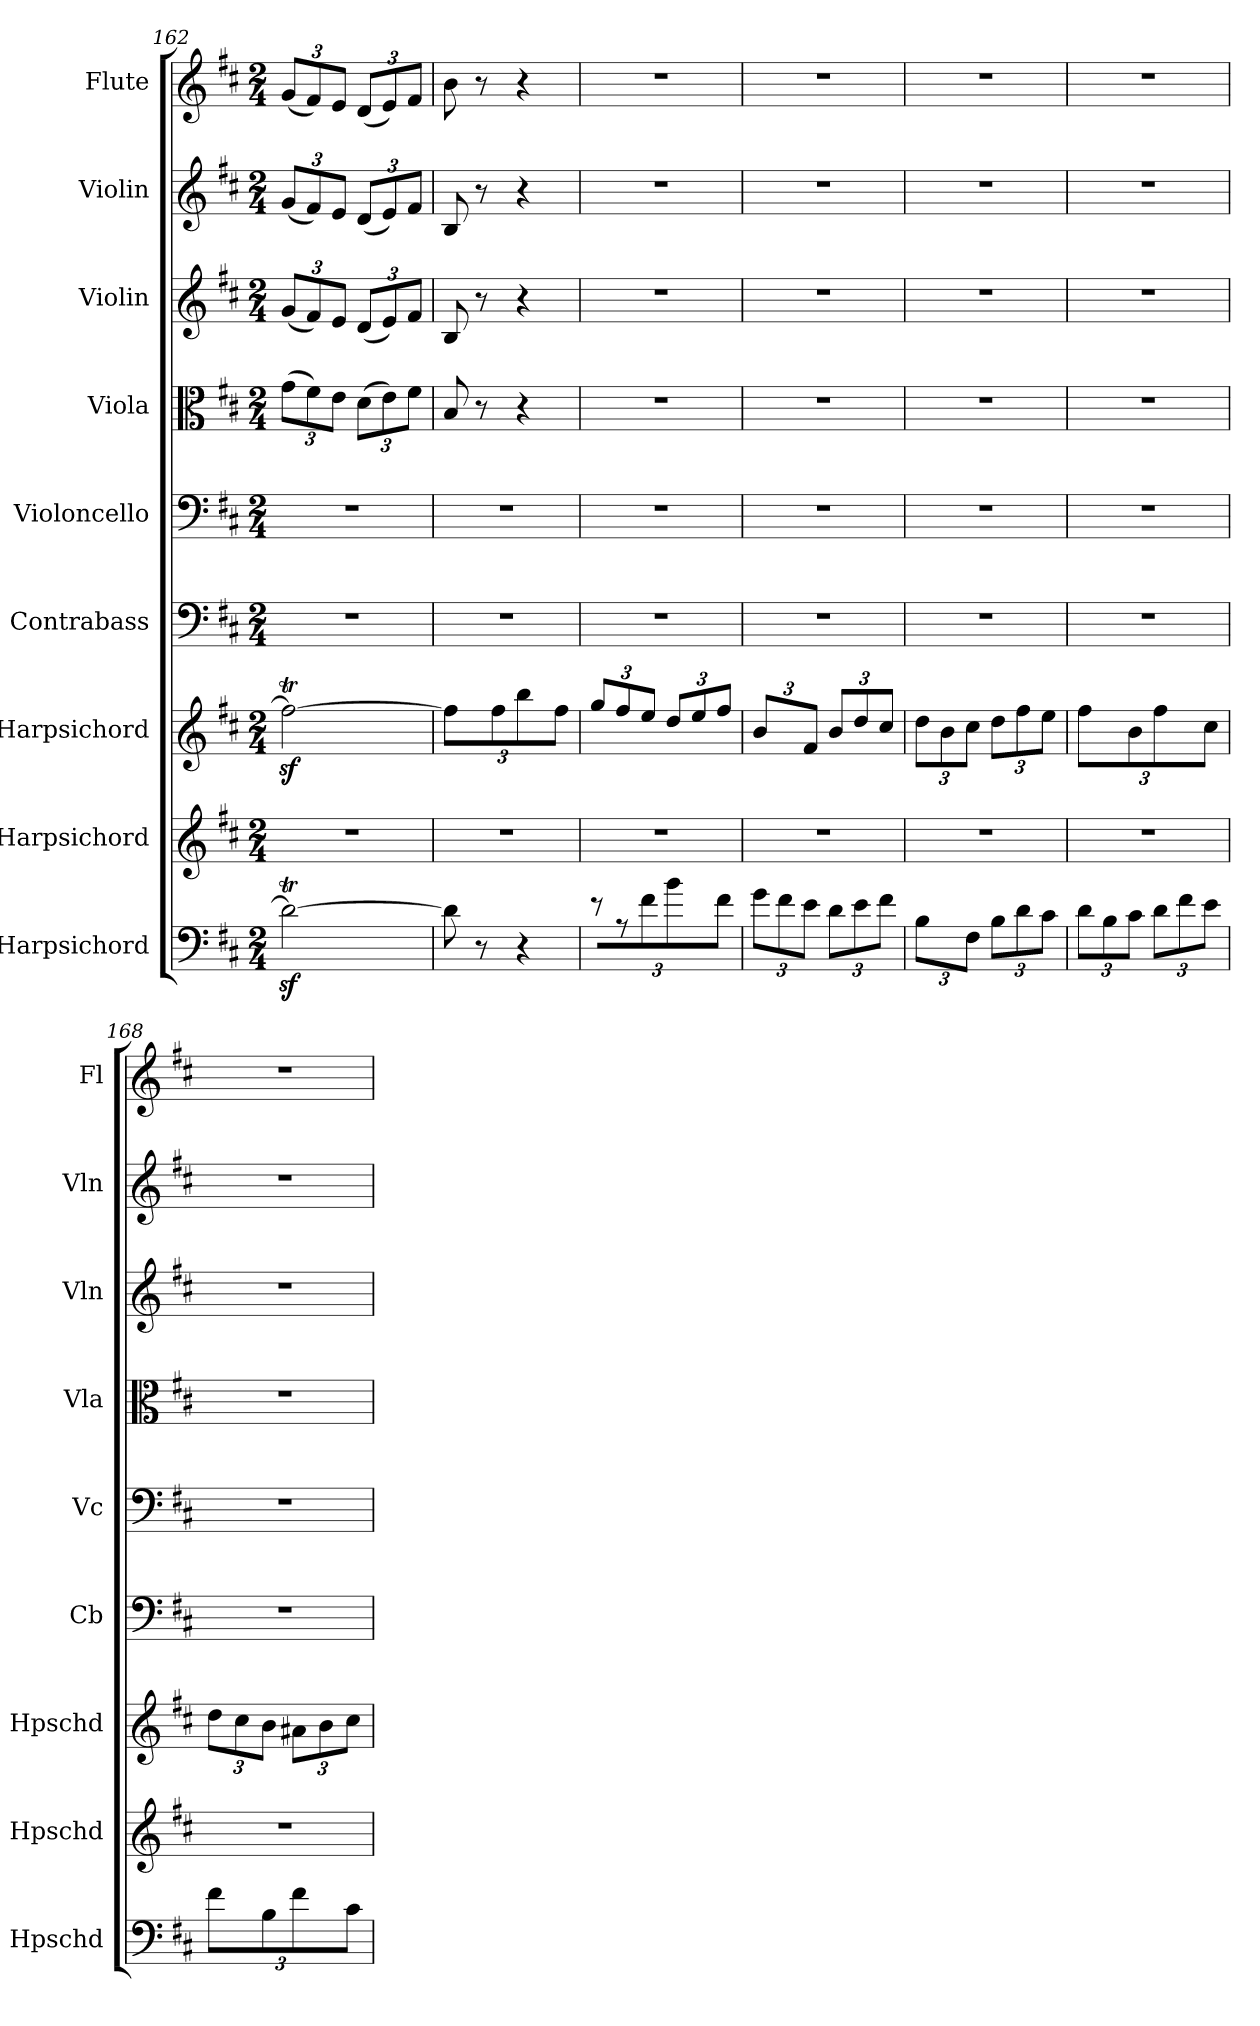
**kern	**kern	**kern	**kern	**kern	**kern	**kern	**kern	**kern
*part9	*part8	*part7	*part6	*part5	*part4	*part3	*part2	*part1
*staff9	*staff8	*staff7	*staff6	*staff5	*staff4	*staff3	*staff2	*staff1
*I"Harpsichord	*I"Harpsichord	*I"Harpsichord	*I"Contrabass	*I"Violoncello	*I"Viola	*I"Violin	*I"Violin	*I"Flute
*I'Hpschd	*I'Hpschd	*I'Hpschd	*I'Cb	*I'Vc	*I'Vla	*I'Vln	*I'Vln	*I'Fl
*clefF4	*clefG2	*clefG2	*clefF4	*clefF4	*clefC3	*clefG2	*clefG2	*clefG2
*k[f#c#]	*k[f#c#]	*k[f#c#]	*k[f#c#]	*k[f#c#]	*k[f#c#]	*k[f#c#]	*k[f#c#]	*k[f#c#]
*D:	*D:	*D:	*D:	*D:	*D:	*D:	*D:	*D:
*M2/4	*M2/4	*M2/4	*M2/4	*M2/4	*M2/4	*M2/4	*M2/4	*M2/4
=162	=162	=162	=162	=162	=162	=162	=162	=162
2dzT\_	2r	2ff#zt\_	2r	2r	(12g\L	(12g/L	(12g/L	(12g/L
.	.	.	.	.	12f#\)	12f#/)	12f#/)	12f#/)
.	.	.	.	.	12e\J	12e/J	12e/J	12e/J
.	.	.	.	.	(12d\L	(12d/L	(12d/L	(12d/L
.	.	.	.	.	12e\)	12e/)	12e/)	12e/)
.	.	.	.	.	12f#\J	12f#/J	12f#/J	12f#/J
=163	=163	=163	=163	=163	=163	=163	=163	=163
8d\]	2r	6ff#\]	2r	2r	8B/	8B/	8B/	8b\
8r	.	.	.	.	8r	8r	8r	8r
.	.	12ff#\	.	.	.	.	.	.
4r	.	6bb\	.	.	4r	4r	4r	4r
.	.	12ff#\J	.	.	.	.	.	.
=164	=164	=164	=164	=164	=164	=164	=164	=164
12r	2r	12gg/L	2r	2r	2r	2r	2r	2r
12r	.	12ff#/	.	.	.	.	.	.
12f#\	.	12ee/J	.	.	.	.	.	.
6b\	.	12dd/L	.	.	.	.	.	.
.	.	12ee/	.	.	.	.	.	.
12f#\J	.	12ff#/J	.	.	.	.	.	.
=165	=165	=165	=165	=165	=165	=165	=165	=165
12g\L	2r	6b/	2r	2r	2r	2r	2r	2r
12f#\	.	.	.	.	.	.	.	.
12e\J	.	12f#/J	.	.	.	.	.	.
12d\L	.	12b/L	.	.	.	.	.	.
12e\	.	12dd/	.	.	.	.	.	.
12f#\J	.	12cc#/J	.	.	.	.	.	.
=166	=166	=166	=166	=166	=166	=166	=166	=166
6B\	2r	12dd\L	2r	2r	2r	2r	2r	2r
.	.	12b\	.	.	.	.	.	.
12F#\J	.	12cc#\J	.	.	.	.	.	.
12B\L	.	12dd\L	.	.	.	.	.	.
12d\	.	12ff#\	.	.	.	.	.	.
12c#\J	.	12ee\J	.	.	.	.	.	.
=167	=167	=167	=167	=167	=167	=167	=167	=167
12d\L	2r	6ff#\	2r	2r	2r	2r	2r	2r
12B\	.	.	.	.	.	.	.	.
12c#\J	.	12b\J	.	.	.	.	.	.
12d\L	.	6ff#\	.	.	.	.	.	.
12f#\	.	.	.	.	.	.	.	.
12e\J	.	12cc#\J	.	.	.	.	.	.
=168	=168	=168	=168	=168	=168	=168	=168	=168
6f#\	2r	12dd\L	2r	2r	2r	2r	2r	2r
.	.	12cc#\	.	.	.	.	.	.
12B\J	.	12b\J	.	.	.	.	.	.
6f#\	.	12a#X\L	.	.	.	.	.	.
.	.	12b\	.	.	.	.	.	.
12c#\J	.	12cc#\J	.	.	.	.	.	.
=	=	=	=	=	=	=	=	=
*-	*-	*-	*-	*-	*-	*-	*-	*-
